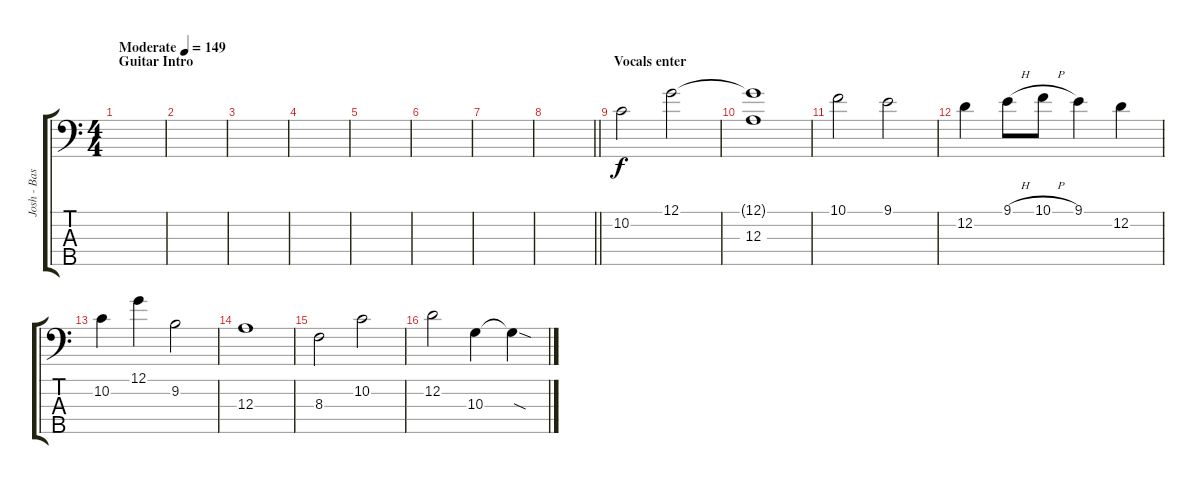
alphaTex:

\track ("Josh - Bass" "Josh - Bas") {instrument electricbassfinger}
\staff {score tabs}
\tuning (G2 D2 A1 E1 B0) {hide}
\ts (4 4)
\section ("" "Guitar Intro")
\tempo (149 "Moderate")
\clef f4
\ks c
|
|
|
|
|
|
|
\barLineRight lightlight
|
\section ("" "Vocals enter")
10.2.2 12.1.2 |
(12.1{t} 12.3).1 |
10.1.2 9.1.2 |
12.2.4 9.1{h}.8 10.1{h}.8 9.1.4 12.2.4 |
10.2.4 12.1.4 9.2.2 |
12.3.1 |
8.3.2 10.2.2 |
12.2.2 10.3.4 10.3{sod t}.4
